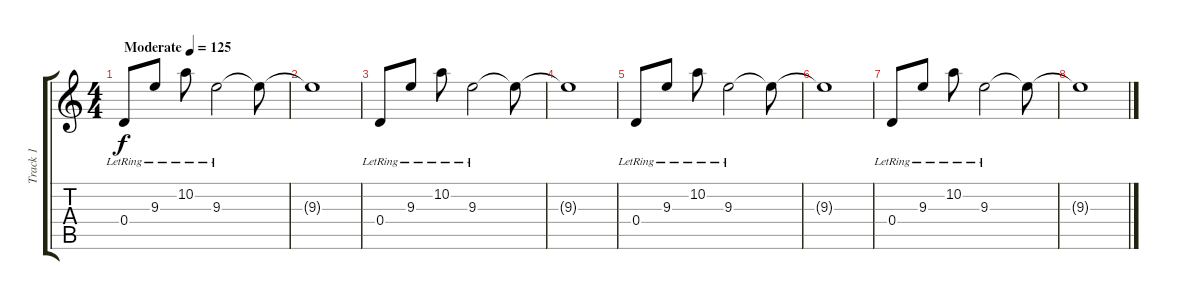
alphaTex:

\track ("Track 1" "Track 1") {instrument overdrivenguitar}
\staff {score tabs}
\tuning (E4 B3 G3 D3 A2 E2) {hide}
\ts (4 4)
\tempo (125 "Moderate")
\clef g2
\ks c
0.4{lr}.8{dy f instrument overdrivenguitar} 9.3{lr}.8 10.2{lr}.8 9.3{lr}.2 9.3{t}.8 |
9.3{t}.1 |
0.4{lr}.8 9.3{lr}.8 10.2{lr}.8 9.3{lr}.2 9.3{t}.8 |
9.3{t}.1 |
0.4{lr}.8 9.3{lr}.8 10.2{lr}.8 9.3{lr}.2 9.3{t}.8 |
9.3{t}.1 |
0.4{lr}.8 9.3{lr}.8 10.2{lr}.8 9.3{lr}.2 9.3{t}.8 |
9.3{t}.1
